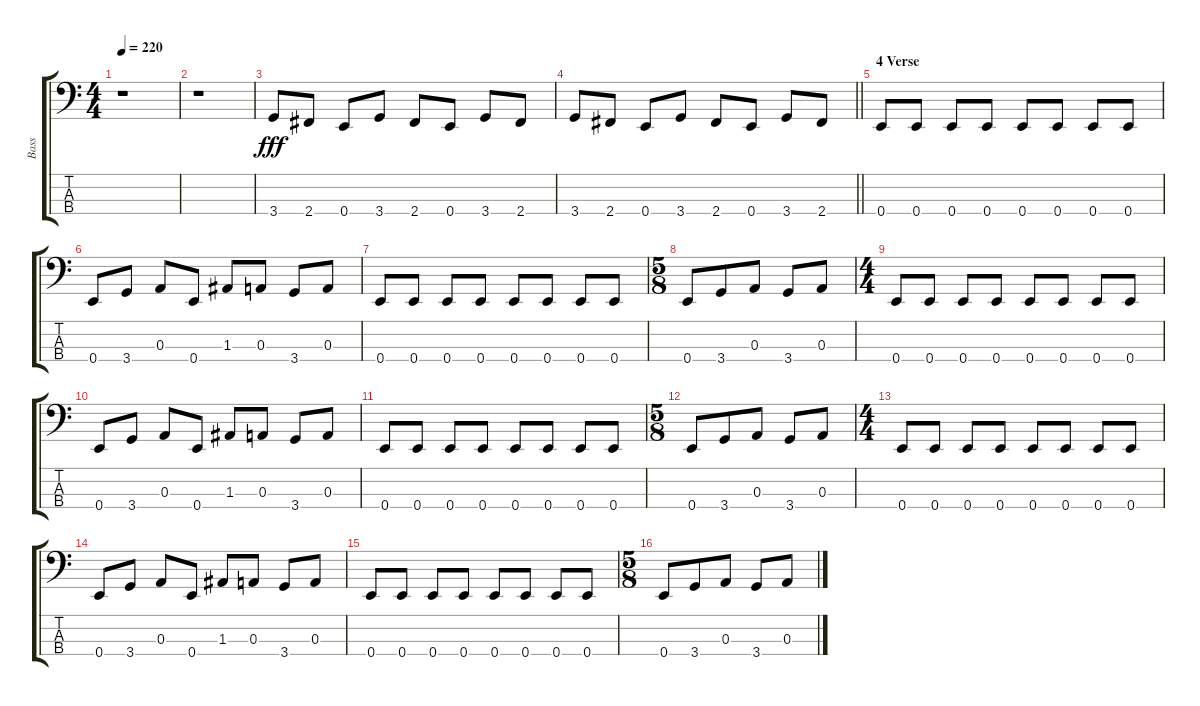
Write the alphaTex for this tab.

\track ("Bass" "Bass") {instrument electricbassfinger}
\staff {score tabs}
\tuning (G2 D2 A1 E1) {hide}
\ts (4 4)
\tempo 220
\clef f4
\ks c
r.1{dy fff} |
r.1 |
3.4.8 2.4.8 0.4.8 3.4.8 2.4.8 0.4.8 3.4.8 2.4.8 |
\barLineRight lightlight
3.4.8 2.4.8 0.4.8 3.4.8 2.4.8 0.4.8 3.4.8 2.4.8 |
\section ("" "4 Verse")
0.4.8 0.4.8 0.4.8 0.4.8 0.4.8 0.4.8 0.4.8 0.4.8 |
0.4.8 3.4.8 0.3.8 0.4.8 1.3.8 0.3.8 3.4.8 0.3.8 |
0.4.8 0.4.8 0.4.8 0.4.8 0.4.8 0.4.8 0.4.8 0.4.8 |
\ts (5 8)
0.4.8 3.4.8 0.3.8 3.4.8 0.3.8 |
\ts (4 4)
0.4.8 0.4.8 0.4.8 0.4.8 0.4.8 0.4.8 0.4.8 0.4.8 |
0.4.8 3.4.8 0.3.8 0.4.8 1.3.8 0.3.8 3.4.8 0.3.8 |
0.4.8 0.4.8 0.4.8 0.4.8 0.4.8 0.4.8 0.4.8 0.4.8 |
\ts (5 8)
0.4.8 3.4.8 0.3.8 3.4.8 0.3.8 |
\ts (4 4)
0.4.8 0.4.8 0.4.8 0.4.8 0.4.8 0.4.8 0.4.8 0.4.8 |
0.4.8 3.4.8 0.3.8 0.4.8 1.3.8 0.3.8 3.4.8 0.3.8 |
0.4.8 0.4.8 0.4.8 0.4.8 0.4.8 0.4.8 0.4.8 0.4.8 |
\ts (5 8)
0.4.8 3.4.8 0.3.8 3.4.8 0.3.8
